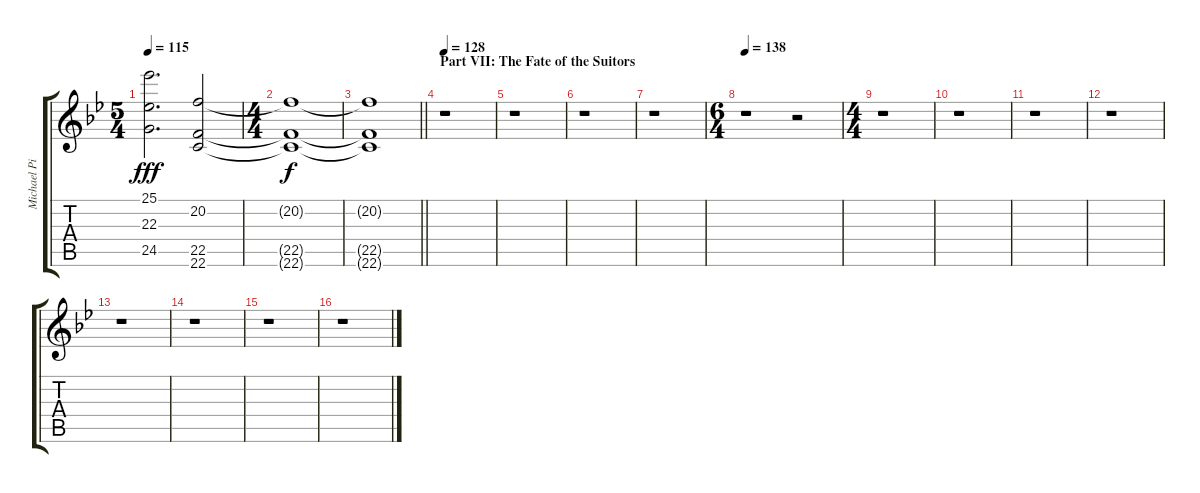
\track ("Michael Pinnella (keyboard)" "Michael Pi") {instrument stringensemble1}
\staff {score tabs}
\tuning (D4 A3 F3 C3 G2 D2) {hide}
\ts (5 4)
\tempo 115
\clef g2
\ks gminor
(25.1 22.3 24.5).2{d dy fff} (20.2 22.5 22.6).2 |
\ts (4 4)
(20.2{t} 22.5{t} 22.6{t}).1{dy f} |
\barLineRight lightlight
(20.2{t} 22.5{t} 22.6{t}).1 |
\section ("" "Part VII: The Fate of the Suitors ")
\tempo 128
r.1 |
r.1 |
r.1 |
r.1 |
\ts (6 4)
\tempo 138
r.1 r.2 |
\ts (4 4)
r.1 |
r.1 |
r.1 |
r.1 |
r.1 |
r.1 |
r.1 |
r.1
